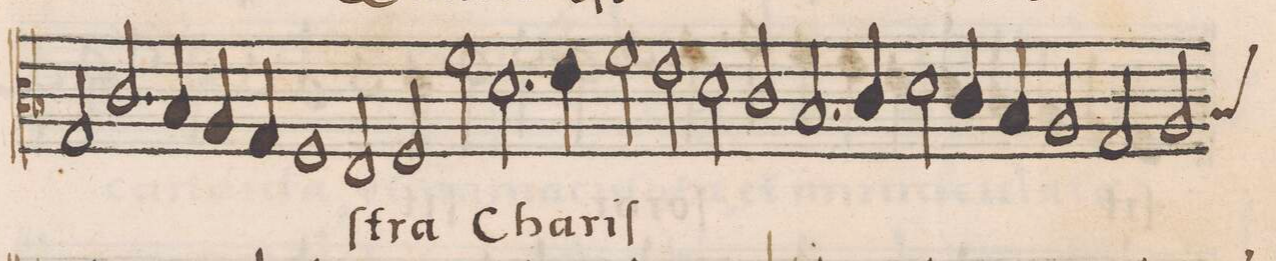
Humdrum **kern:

**kern	**text
*I"CANTVS	*
*clefC3	*
*k[b-]	*
*met(C)	*
*M2/1	*
2G/	.
=6-	=6-
2.c/	.
4B-/	.
4A/	.
4G/	.
1F/	.
=7-	=7-
2E/	-ſtra
2F/	.
2f\	Cha-
=8-	=8-
2.d\	.
4e\	.
2f\	-riſ-
2e\	.
=9-	=9-
2d\	.
2c/	.
2.B-/	.
4c/	.
=10-	=10-
2d\	.
4c/	.
4B-/	.
2A/	.
2G/	.
=11-	=11-
*custos:B-	*
2A/	.
*-	*-
